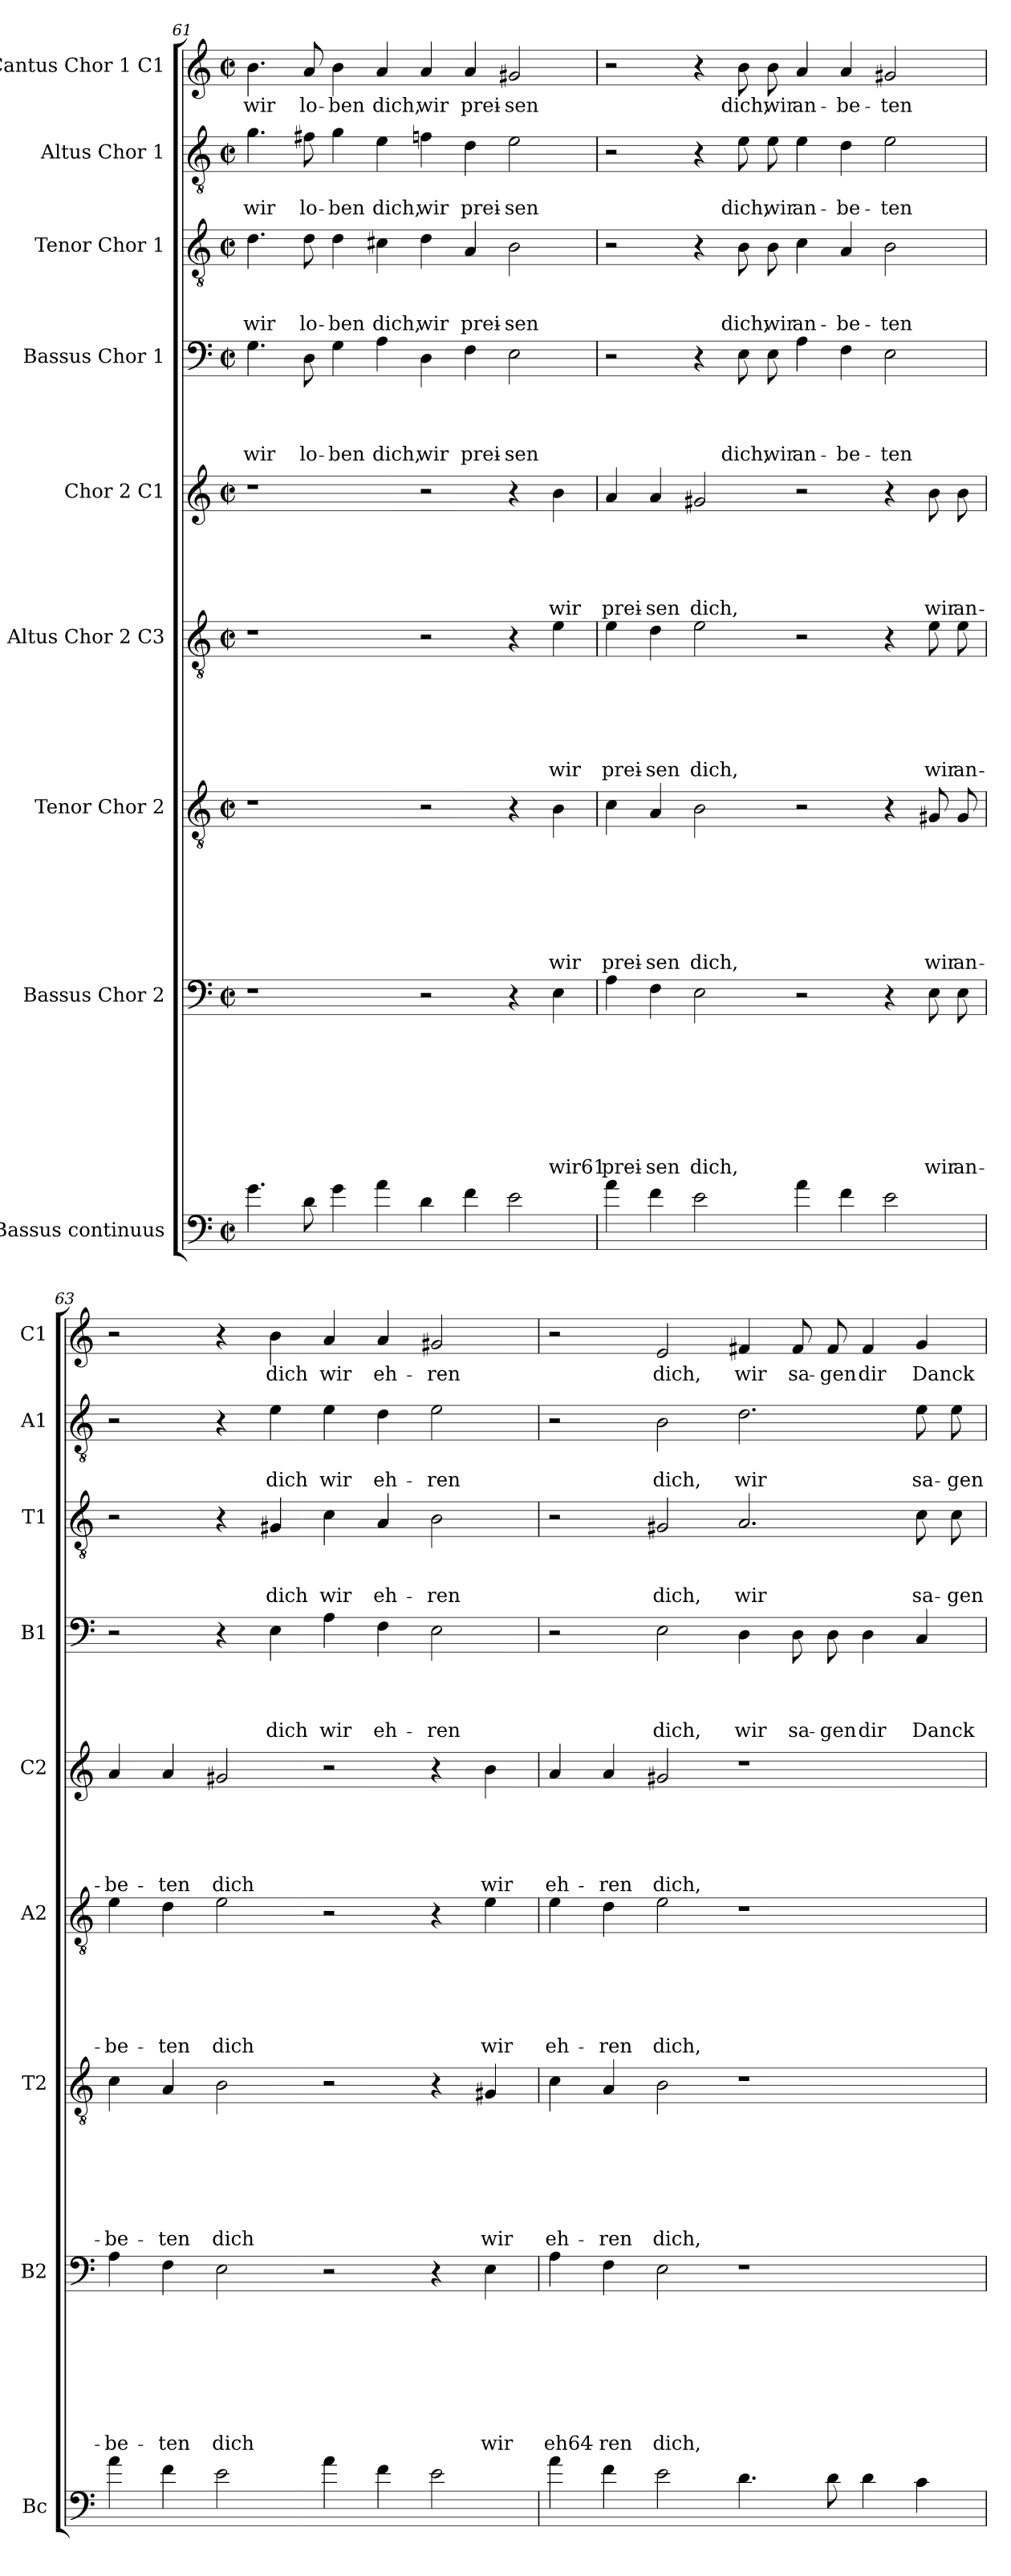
**kern	**kern	**text	**text	**text	**text	**text	**text	**text	**text	**kern	**text	**text	**text	**text	**text	**text	**text	**kern	**text	**text	**text	**text	**text	**text	**kern	**text	**text	**text	**text	**text	**kern	**text	**text	**text	**text	**kern	**text	**text	**text	**kern	**text	**text	**kern	**text
*part9	*part8	*part8	*part8	*part8	*part8	*part8	*part8	*part8	*part8	*part7	*part7	*part7	*part7	*part7	*part7	*part7	*part7	*part6	*part6	*part6	*part6	*part6	*part6	*part6	*part5	*part5	*part5	*part5	*part5	*part5	*part4	*part4	*part4	*part4	*part4	*part3	*part3	*part3	*part3	*part2	*part2	*part2	*part1	*part1
*staff9	*staff8	*staff8	*staff8	*staff8	*staff8	*staff8	*staff8	*staff8	*staff8	*staff7	*staff7	*staff7	*staff7	*staff7	*staff7	*staff7	*staff7	*staff6	*staff6	*staff6	*staff6	*staff6	*staff6	*staff6	*staff5	*staff5	*staff5	*staff5	*staff5	*staff5	*staff4	*staff4	*staff4	*staff4	*staff4	*staff3	*staff3	*staff3	*staff3	*staff2	*staff2	*staff2	*staff1	*staff1
*I"Bassus continuus	*I"Bassus Chor 2	*	*	*	*	*	*	*	*	*I"Tenor Chor 2	*	*	*	*	*	*	*	*I"Altus Chor 2 C3	*	*	*	*	*	*	*I"Chor 2 C1	*	*	*	*	*	*I"Bassus Chor 1	*	*	*	*	*I"Tenor Chor 1	*	*	*	*I"Altus Chor 1	*	*	*I"Cantus Chor 1 C1	*
*I'Bc	*I'B2	*	*	*	*	*	*	*	*	*I'T2	*	*	*	*	*	*	*	*I'A2	*	*	*	*	*	*	*I'C2	*	*	*	*	*	*I'B1	*	*	*	*	*I'T1	*	*	*	*I'A1	*	*	*I'C1	*
!!LO:LB:g=z
*clefF4	*clefF4	*	*	*	*	*	*	*	*	*clefGv2	*	*	*	*	*	*	*	*clefGv2	*	*	*	*	*	*	*clefG2	*	*	*	*	*	*clefF4	*	*	*	*	*clefGv2	*	*	*	*clefGv2	*	*	*clefG2	*
*ITrd7c12	*	*	*	*	*	*	*	*	*	*	*	*	*	*	*	*	*	*	*	*	*	*	*	*	*	*	*	*	*	*	*	*	*	*	*	*	*	*	*	*	*	*	*	*
*k[]	*k[]	*	*	*	*	*	*	*	*	*k[]	*	*	*	*	*	*	*	*k[]	*	*	*	*	*	*	*k[]	*	*	*	*	*	*k[]	*	*	*	*	*k[]	*	*	*	*k[]	*	*	*k[]	*
*C:	*C:	*	*	*	*	*	*	*	*	*C:	*	*	*	*	*	*	*	*C:	*	*	*	*	*	*	*C:	*	*	*	*	*	*C:	*	*	*	*	*C:	*	*	*	*C:	*	*	*C:	*
*M2/2	*M2/2	*	*	*	*	*	*	*	*	*M2/2	*	*	*	*	*	*	*	*M2/2	*	*	*	*	*	*	*M2/2	*	*	*	*	*	*M2/2	*	*	*	*	*M2/2	*	*	*	*M2/2	*	*	*M2/2	*
*met(c|)	*met(c|)	*	*	*	*	*	*	*	*	*met(c|)	*	*	*	*	*	*	*	*met(c|)	*	*	*	*	*	*	*met(c|)	*	*	*	*	*	*met(c|)	*	*	*	*	*met(c|)	*	*	*	*met(c|)	*	*	*met(c|)	*
=61	=61	=61	=61	=61	=61	=61	=61	=61	=61	=61	=61	=61	=61	=61	=61	=61	=61	=61	=61	=61	=61	=61	=61	=61	=61	=61	=61	=61	=61	=61	=61	=61	=61	=61	=61	=61	=61	=61	=61	=61	=61	=61	=61	=61
!	!	!	!	!	!	!	!	!	!	!	!	!	!	!	!	!	!	!	!	!	!	!	!	!	!	!	!	!	!	!	!	!	!	!	!LO:LY:b	!	!	!	!LO:LY:b	!	!	!LO:LY:b	!	!LO:LY:b
4.G\	1r	.	.	.	.	.	.	.	.	1r	.	.	.	.	.	.	.	1r	.	.	.	.	.	.	1r	.	.	.	.	.	4.G\	.	.	.	wir	4.d\	.	.	wir	4.g\	.	wir	4.b\	wir
!	!	!	!	!	!	!	!	!	!	!	!	!	!	!	!	!	!	!	!	!	!	!	!	!	!	!	!	!	!	!	!	!	!	!	!LO:LY:b	!	!	!	!LO:LY:b	!	!	!LO:LY:b	!	!LO:LY:b
8D\	.	.	.	.	.	.	.	.	.	.	.	.	.	.	.	.	.	.	.	.	.	.	.	.	.	.	.	.	.	.	8D\	.	.	.	lo-	8d\	.	.	lo-	8f#X\	.	lo-	8a/	lo-
!	!	!	!	!	!	!	!	!	!	!	!	!	!	!	!	!	!	!	!	!	!	!	!	!	!	!	!	!	!	!	!	!	!	!	!LO:LY:b	!	!	!	!LO:LY:b	!	!	!LO:LY:b	!	!LO:LY:b
4G\	.	.	.	.	.	.	.	.	.	.	.	.	.	.	.	.	.	.	.	.	.	.	.	.	.	.	.	.	.	.	4G\	.	.	.	-ben	4d\	.	.	-ben	4g\	.	-ben	4b\	-ben
!	!	!	!	!	!	!	!	!	!	!	!	!	!	!	!	!	!	!	!	!	!	!	!	!	!	!	!	!	!	!	!	!	!	!	!LO:LY:b	!	!	!	!LO:LY:b	!	!	!LO:LY:b	!	!LO:LY:b
4A\	.	.	.	.	.	.	.	.	.	.	.	.	.	.	.	.	.	.	.	.	.	.	.	.	.	.	.	.	.	.	4A\	.	.	.	dich,	4c#X\	.	.	dich,	4e\	.	dich,	4a/	dich,
!	!	!	!	!	!	!	!	!	!	!	!	!	!	!	!	!	!	!	!	!	!	!	!	!	!	!	!	!	!	!	!	!	!	!	!LO:LY:b	!	!	!	!LO:LY:b	!	!	!LO:LY:b	!	!LO:LY:b
4D\	2r	.	.	.	.	.	.	.	.	2r	.	.	.	.	.	.	.	2r	.	.	.	.	.	.	2r	.	.	.	.	.	4D\	.	.	.	wir	4d\	.	.	wir	4fn\	.	wir	4a/	wir
!	!	!	!	!	!	!	!	!	!	!	!	!	!	!	!	!	!	!	!	!	!	!	!	!	!	!	!	!	!	!	!	!	!	!	!LO:LY:b:rj	!	!	!	!LO:LY:b:rj	!	!	!LO:LY:b:rj	!	!LO:LY:b:rj
4F\	.	.	.	.	.	.	.	.	.	.	.	.	.	.	.	.	.	.	.	.	.	.	.	.	.	.	.	.	.	.	4F\	.	.	.	prei-	4A/	.	.	prei-	4d\	.	prei-	4a/	prei-
!	!	!	!	!	!	!	!	!	!	!	!	!	!	!	!	!	!	!	!	!	!	!	!	!	!	!	!	!	!	!	!	!	!	!	!LO:LY:b	!	!	!	!LO:LY:b	!	!	!LO:LY:b	!	!LO:LY:b
2E\	4r	.	.	.	.	.	.	.	.	4r	.	.	.	.	.	.	.	4r	.	.	.	.	.	.	4r	.	.	.	.	.	2E\	.	.	.	-sen	2B\	.	.	-sen	2e\	.	-sen	2g#X/	-sen
!	!	!	!	!	!	!	!	!	!LO:LY:b	!	!	!	!	!	!	!	!LO:LY:b	!	!	!	!	!	!	!LO:LY:b	!	!	!	!	!	!LO:LY:b	!	!	!	!	!	!	!	!	!	!	!	!	!	!
.	4E\	.	.	.	.	.	.	.	wir61	4B\	.	.	.	.	.	.	wir	4e\	.	.	.	.	.	wir	4b\	.	.	.	.	wir	.	.	.	.	.	.	.	.	.	.	.	.	.	.
=62	=62	=62	=62	=62	=62	=62	=62	=62	=62	=62	=62	=62	=62	=62	=62	=62	=62	=62	=62	=62	=62	=62	=62	=62	=62	=62	=62	=62	=62	=62	=62	=62	=62	=62	=62	=62	=62	=62	=62	=62	=62	=62	=62	=62
!	!	!	!	!	!	!	!	!	!LO:LY:b	!	!	!	!	!	!	!	!LO:LY:b	!	!	!	!	!	!	!LO:LY:b	!	!	!	!	!	!LO:LY:b	!	!	!	!	!	!	!	!	!	!	!	!	!	!
4A\	4A\	.	.	.	.	.	.	.	prei-	4c\	.	.	.	.	.	.	prei-	4e\	.	.	.	.	.	prei-	4a/	.	.	.	.	prei-	2r	.	.	.	.	2r	.	.	.	2r	.	.	2r	.
!	!	!	!	!	!	!	!	!	!LO:LY:b:rj	!	!	!	!	!	!	!	!LO:LY:b:rj	!	!	!	!	!	!	!LO:LY:b:rj	!	!	!	!	!	!LO:LY:b:rj	!	!	!	!	!	!	!	!	!	!	!	!	!	!
4F\	4F\	.	.	.	.	.	.	.	-sen	4A/	.	.	.	.	.	.	-sen	4d\	.	.	.	.	.	-sen	4a/	.	.	.	.	-sen	.	.	.	.	.	.	.	.	.	.	.	.	.	.
!	!	!	!	!	!	!	!	!	!LO:LY:b	!	!	!	!	!	!	!	!LO:LY:b	!	!	!	!	!	!	!LO:LY:b	!	!	!	!	!	!LO:LY:b	!	!	!	!	!	!	!	!	!	!	!	!	!	!
2E\	2E\	.	.	.	.	.	.	.	dich,	2B\	.	.	.	.	.	.	dich,	2e\	.	.	.	.	.	dich,	2g#X/	.	.	.	.	dich,	4r	.	.	.	.	4r	.	.	.	4r	.	.	4r	.
!	!	!	!	!	!	!	!	!	!	!	!	!	!	!	!	!	!	!	!	!	!	!	!	!	!	!	!	!	!	!	!	!	!	!	!LO:LY:b	!	!	!	!LO:LY:b	!	!	!LO:LY:b	!	!LO:LY:b
.	.	.	.	.	.	.	.	.	.	.	.	.	.	.	.	.	.	.	.	.	.	.	.	.	.	.	.	.	.	.	8E\	.	.	.	dich,	8B\	.	.	dich,	8e\	.	dich,	8b\	dich,
!	!	!	!	!	!	!	!	!	!	!	!	!	!	!	!	!	!	!	!	!	!	!	!	!	!	!	!	!	!	!	!	!	!	!	!LO:LY:b	!	!	!	!LO:LY:b	!	!	!LO:LY:b	!	!LO:LY:b
.	.	.	.	.	.	.	.	.	.	.	.	.	.	.	.	.	.	.	.	.	.	.	.	.	.	.	.	.	.	.	8E\	.	.	.	wir	8B\	.	.	wir	8e\	.	wir	8b\	wir
!	!	!	!	!	!	!	!	!	!	!	!	!	!	!	!	!	!	!	!	!	!	!	!	!	!	!	!	!	!	!	!	!	!	!	!LO:LY:b:rj	!	!	!	!LO:LY:b:rj	!	!	!LO:LY:b:rj	!	!LO:LY:b:rj
4A\	2r	.	.	.	.	.	.	.	.	2r	.	.	.	.	.	.	.	2r	.	.	.	.	.	.	2r	.	.	.	.	.	4A\	.	.	.	an-	4c\	.	.	an-	4e\	.	an-	4a/	an-
!	!	!	!	!	!	!	!	!	!	!	!	!	!	!	!	!	!	!	!	!	!	!	!	!	!	!	!	!	!	!	!	!	!	!	!LO:LY:b	!	!	!	!LO:LY:b	!	!	!LO:LY:b	!	!LO:LY:b
4F\	.	.	.	.	.	.	.	.	.	.	.	.	.	.	.	.	.	.	.	.	.	.	.	.	.	.	.	.	.	.	4F\	.	.	.	-be-	4A/	.	.	-be-	4d\	.	-be-	4a/	-be-
!	!	!	!	!	!	!	!	!	!	!	!	!	!	!	!	!	!	!	!	!	!	!	!	!	!	!	!	!	!	!	!	!	!	!	!LO:LY:b	!	!	!	!LO:LY:b	!	!	!LO:LY:b	!	!LO:LY:b
2E\	4r	.	.	.	.	.	.	.	.	4r	.	.	.	.	.	.	.	4r	.	.	.	.	.	.	4r	.	.	.	.	.	2E\	.	.	.	-ten	2B\	.	.	-ten	2e\	.	-ten	2g#X/	-ten
!	!	!	!	!	!	!	!	!	!LO:LY:b	!	!	!	!	!	!	!	!LO:LY:b	!	!	!	!	!	!	!LO:LY:b	!	!	!	!	!	!LO:LY:b	!	!	!	!	!	!	!	!	!	!	!	!	!	!
.	8E\	.	.	.	.	.	.	.	wir	8G#X/	.	.	.	.	.	.	wir	8e\	.	.	.	.	.	wir	8b\	.	.	.	.	wir	.	.	.	.	.	.	.	.	.	.	.	.	.	.
!	!	!	!	!	!	!	!	!	!LO:LY:b	!	!	!	!	!	!	!	!LO:LY:b	!	!	!	!	!	!	!LO:LY:b	!	!	!	!	!	!LO:LY:b	!	!	!	!	!	!	!	!	!	!	!	!	!	!
.	8E\	.	.	.	.	.	.	.	an-	8G#/	.	.	.	.	.	.	an-	8e\	.	.	.	.	.	an-	8b\	.	.	.	.	an-	.	.	.	.	.	.	.	.	.	.	.	.	.	.
=63	=63	=63	=63	=63	=63	=63	=63	=63	=63	=63	=63	=63	=63	=63	=63	=63	=63	=63	=63	=63	=63	=63	=63	=63	=63	=63	=63	=63	=63	=63	=63	=63	=63	=63	=63	=63	=63	=63	=63	=63	=63	=63	=63	=63
!	!	!	!	!	!	!	!	!	!LO:LY:b	!	!	!	!	!	!	!	!LO:LY:b	!	!	!	!	!	!	!LO:LY:b	!	!	!	!	!	!LO:LY:b	!	!	!	!	!	!	!	!	!	!	!	!	!	!
4A\	4A\	.	.	.	.	.	.	.	-be-	4c\	.	.	.	.	.	.	-be-	4e\	.	.	.	.	.	-be-	4a/	.	.	.	.	-be-	2r	.	.	.	.	2r	.	.	.	2r	.	.	2r	.
!	!	!	!	!	!	!	!	!	!LO:LY:b	!	!	!	!	!	!	!	!LO:LY:b	!	!	!	!	!	!	!LO:LY:b	!	!	!	!	!	!LO:LY:b	!	!	!	!	!	!	!	!	!	!	!	!	!	!
4F\	4F\	.	.	.	.	.	.	.	-ten	4A/	.	.	.	.	.	.	-ten	4d\	.	.	.	.	.	-ten	4a/	.	.	.	.	-ten	.	.	.	.	.	.	.	.	.	.	.	.	.	.
!	!	!	!	!	!	!	!	!	!LO:LY:b	!	!	!	!	!	!	!	!LO:LY:b	!	!	!	!	!	!	!LO:LY:b	!	!	!	!	!	!LO:LY:b	!	!	!	!	!	!	!	!	!	!	!	!	!	!
2E\	2E\	.	.	.	.	.	.	.	dich	2B\	.	.	.	.	.	.	dich	2e\	.	.	.	.	.	dich	2g#X/	.	.	.	.	dich	4r	.	.	.	.	4r	.	.	.	4r	.	.	4r	.
!	!	!	!	!	!	!	!	!	!	!	!	!	!	!	!	!	!	!	!	!	!	!	!	!	!	!	!	!	!	!	!	!	!	!	!LO:LY:b	!	!	!	!LO:LY:b	!	!	!LO:LY:b	!	!LO:LY:b
.	.	.	.	.	.	.	.	.	.	.	.	.	.	.	.	.	.	.	.	.	.	.	.	.	.	.	.	.	.	.	4E\	.	.	.	dich	4G#X/	.	.	dich	4e\	.	dich	4b\	dich
!	!	!	!	!	!	!	!	!	!	!	!	!	!	!	!	!	!	!	!	!	!	!	!	!	!	!	!	!	!	!	!	!	!	!	!LO:LY:b	!	!	!	!LO:LY:b	!	!	!LO:LY:b	!	!LO:LY:b
4A\	2r	.	.	.	.	.	.	.	.	2r	.	.	.	.	.	.	.	2r	.	.	.	.	.	.	2r	.	.	.	.	.	4A\	.	.	.	wir	4c\	.	.	wir	4e\	.	wir	4a/	wir
!	!	!	!	!	!	!	!	!	!	!	!	!	!	!	!	!	!	!	!	!	!	!	!	!	!	!	!	!	!	!	!	!	!	!	!LO:LY:b:rj	!	!	!	!LO:LY:b:rj	!	!	!LO:LY:b:rj	!	!LO:LY:b:rj
4F\	.	.	.	.	.	.	.	.	.	.	.	.	.	.	.	.	.	.	.	.	.	.	.	.	.	.	.	.	.	.	4F\	.	.	.	eh-	4A/	.	.	eh-	4d\	.	eh-	4a/	eh-
!	!	!	!	!	!	!	!	!	!	!	!	!	!	!	!	!	!	!	!	!	!	!	!	!	!	!	!	!	!	!	!	!	!	!	!LO:LY:b	!	!	!	!LO:LY:b	!	!	!LO:LY:b	!	!LO:LY:b
2E\	4r	.	.	.	.	.	.	.	.	4r	.	.	.	.	.	.	.	4r	.	.	.	.	.	.	4r	.	.	.	.	.	2E\	.	.	.	-ren	2B\	.	.	-ren	2e\	.	-ren	2g#X/	-ren
!	!	!	!	!	!	!	!	!	!LO:LY:b	!	!	!	!	!	!	!	!LO:LY:b	!	!	!	!	!	!	!LO:LY:b	!	!	!	!	!	!LO:LY:b	!	!	!	!	!	!	!	!	!	!	!	!	!	!
.	4E\	.	.	.	.	.	.	.	wir	4G#X/	.	.	.	.	.	.	wir	4e\	.	.	.	.	.	wir	4b\	.	.	.	.	wir	.	.	.	.	.	.	.	.	.	.	.	.	.	.
!!LO:PB:g=z
=64	=64	=64	=64	=64	=64	=64	=64	=64	=64	=64	=64	=64	=64	=64	=64	=64	=64	=64	=64	=64	=64	=64	=64	=64	=64	=64	=64	=64	=64	=64	=64	=64	=64	=64	=64	=64	=64	=64	=64	=64	=64	=64	=64	=64
!	!	!	!	!	!	!	!	!	!LO:LY:b	!	!	!	!	!	!	!	!LO:LY:b	!	!	!	!	!	!	!LO:LY:b	!	!	!	!	!	!LO:LY:b	!	!	!	!	!	!	!	!	!	!	!	!	!	!
4A\	4A\	.	.	.	.	.	.	.	eh64-	4c\	.	.	.	.	.	.	eh-	4e\	.	.	.	.	.	eh-	4a/	.	.	.	.	eh-	2r	.	.	.	.	2r	.	.	.	2r	.	.	2r	.
!	!	!	!	!	!	!	!	!	!LO:LY:b	!	!	!	!	!	!	!	!LO:LY:b	!	!	!	!	!	!	!LO:LY:b	!	!	!	!	!	!LO:LY:b	!	!	!	!	!	!	!	!	!	!	!	!	!	!
4F\	4F\	.	.	.	.	.	.	.	-ren	4A/	.	.	.	.	.	.	-ren	4d\	.	.	.	.	.	-ren	4a/	.	.	.	.	-ren	.	.	.	.	.	.	.	.	.	.	.	.	.	.
!	!	!	!	!	!	!	!	!	!LO:LY:b	!	!	!	!	!	!	!	!LO:LY:b	!	!	!	!	!	!	!LO:LY:b	!	!	!	!	!	!LO:LY:b	!	!	!	!	!LO:LY:b	!	!	!	!LO:LY:b	!	!	!LO:LY:b	!	!LO:LY:b
2E\	2E\	.	.	.	.	.	.	.	dich,	2B\	.	.	.	.	.	.	dich,	2e\	.	.	.	.	.	dich,	2g#X/	.	.	.	.	dich,	2E\	.	.	.	dich,	2G#X/	.	.	dich,	2B\	.	dich,	2e/	dich,
!	!	!	!	!	!	!	!	!	!	!	!	!	!	!	!	!	!	!	!	!	!	!	!	!	!	!	!	!	!	!	!	!	!	!	!LO:LY:b	!	!	!	!LO:LY:b	!	!	!LO:LY:b	!	!LO:LY:b
4.D\	1r	.	.	.	.	.	.	.	.	1r	.	.	.	.	.	.	.	1r	.	.	.	.	.	.	1r	.	.	.	.	.	4D\	.	.	.	wir	2.A/	.	.	wir	2.d\	.	wir	4f#X/	wir
!	!	!	!	!	!	!	!	!	!	!	!	!	!	!	!	!	!	!	!	!	!	!	!	!	!	!	!	!	!	!	!	!	!	!	!LO:LY:b	!	!	!	!	!	!	!	!	!LO:LY:b
.	.	.	.	.	.	.	.	.	.	.	.	.	.	.	.	.	.	.	.	.	.	.	.	.	.	.	.	.	.	.	8D\	.	.	.	sa-	.	.	.	.	.	.	.	8f#/	sa-
!	!	!	!	!	!	!	!	!	!	!	!	!	!	!	!	!	!	!	!	!	!	!	!	!	!	!	!	!	!	!	!	!	!	!	!LO:LY:b	!	!	!	!	!	!	!	!	!LO:LY:b
8D\	.	.	.	.	.	.	.	.	.	.	.	.	.	.	.	.	.	.	.	.	.	.	.	.	.	.	.	.	.	.	8D\	.	.	.	-gen	.	.	.	.	.	.	.	8f#/	-gen
!	!	!	!	!	!	!	!	!	!	!	!	!	!	!	!	!	!	!	!	!	!	!	!	!	!	!	!	!	!	!	!	!	!	!	!LO:LY:b	!	!	!	!	!	!	!	!	!LO:LY:b
4D\	.	.	.	.	.	.	.	.	.	.	.	.	.	.	.	.	.	.	.	.	.	.	.	.	.	.	.	.	.	.	4D\	.	.	.	dir	.	.	.	.	.	.	.	4f#/	dir
!	!	!	!	!	!	!	!	!	!	!	!	!	!	!	!	!	!	!	!	!	!	!	!	!	!	!	!	!	!	!	!	!	!	!	!LO:LY:b	!	!	!	!LO:LY:b	!	!	!LO:LY:b	!	!LO:LY:b
4C\	.	.	.	.	.	.	.	.	.	.	.	.	.	.	.	.	.	.	.	.	.	.	.	.	.	.	.	.	.	.	4C/	.	.	.	Danck	8c\	.	.	sa-	8e\	.	sa-	4g/	Danck
!	!	!	!	!	!	!	!	!	!	!	!	!	!	!	!	!	!	!	!	!	!	!	!	!	!	!	!	!	!	!	!	!	!	!	!	!	!	!	!LO:LY:b	!	!	!LO:LY:b	!	!
.	.	.	.	.	.	.	.	.	.	.	.	.	.	.	.	.	.	.	.	.	.	.	.	.	.	.	.	.	.	.	.	.	.	.	.	8c\	.	.	-gen	8e\	.	-gen	.	.
=	=	=	=	=	=	=	=	=	=	=	=	=	=	=	=	=	=	=	=	=	=	=	=	=	=	=	=	=	=	=	=	=	=	=	=	=	=	=	=	=	=	=	=	=
*-	*-	*-	*-	*-	*-	*-	*-	*-	*-	*-	*-	*-	*-	*-	*-	*-	*-	*-	*-	*-	*-	*-	*-	*-	*-	*-	*-	*-	*-	*-	*-	*-	*-	*-	*-	*-	*-	*-	*-	*-	*-	*-	*-	*-
